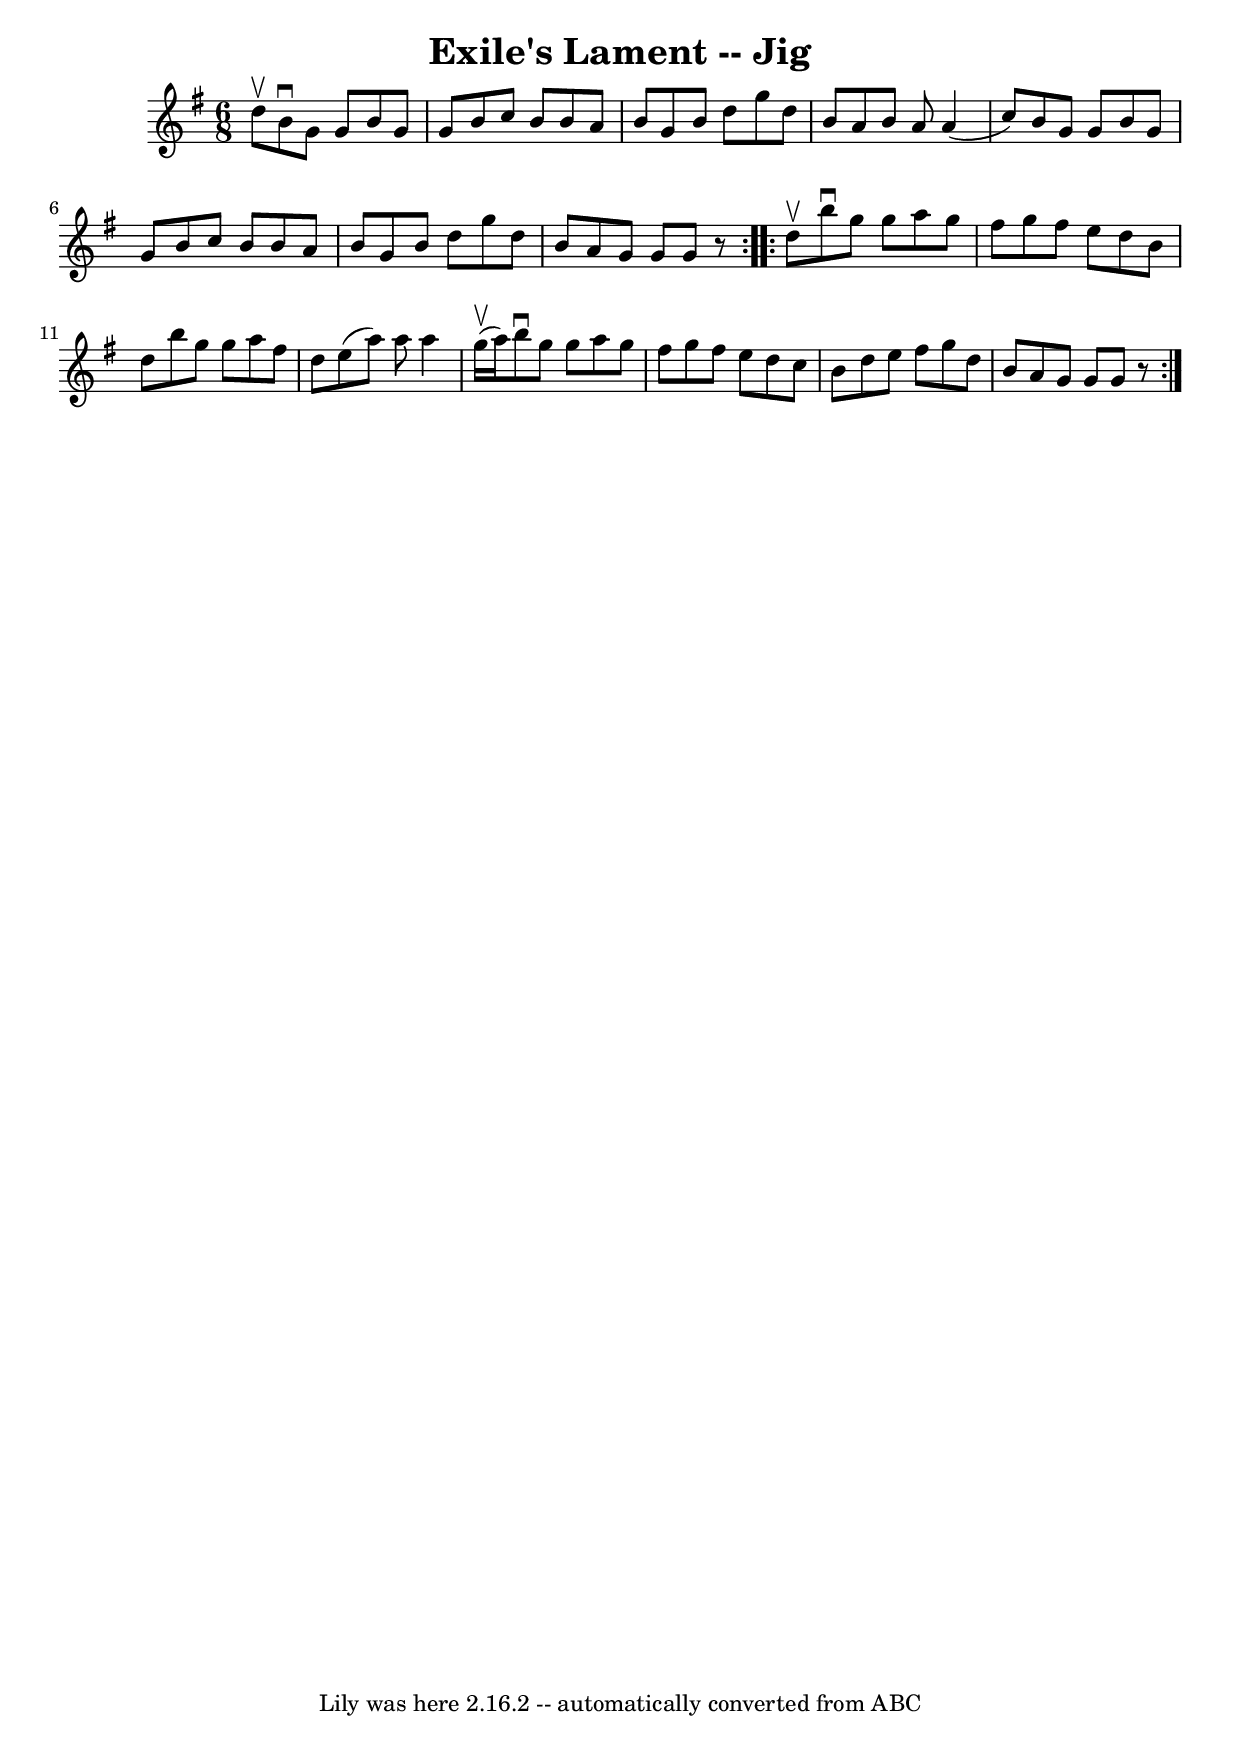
\version "2.16.2"
\include "Mammoth.ily"
\header {
  %% book = "Ryan's Mammoth Collection"
  crossRefNumber = "1"
  footnotes = ""
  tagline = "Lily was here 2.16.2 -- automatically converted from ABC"
  title = "Exile's Lament -- Jig"

}
voicedefault =  {



  \repeat volta 2 {

    \time 6/8 
    \key g \major
 d''8^\upbow |
    b'8^\downbow g'8 g'8    
    b'8 g'8 g'8  |
    b'8 c''8 b'8 b'8 a'8 b'8  |
    
    g'8 b'8 d''8 g''8 d''8 b'8  |
    a'8 b'8 a'8    
    a'4 (c''8) |
    b'8 g'8 g'8 b'8 g'8 g'8  |
    
    b'8 c''8 b'8 b'8 a'8 b'8  |
    g'8 b'8 d''8 g''8 
    d''8 b'8  |
    a'8 g'8 g'8 g'8    r8   
  } 
  \repeat volta 2 {
    
    d''8^\upbow |
    b''8^\downbow g''8 g''8 a''8 g''8    
    fis''8  |
    g''8 fis''8 e''8 d''8 b'8 d''8  |
    
    b''8 g''8 g''8 a''8 fis''8 d''8  |
    e''8 (a''8)   
    a''8 a''4 g''16^\upbow(a''16) |
    b''8^\downbow g''8   
    g''8 a''8 g''8 fis''8  |
    g''8 fis''8 e''8 d''8    
    c''8 b'8  |
    d''8 e''8 fis''8 g''8 d''8 b'8  |
    
    a'8 g'8 g'8 g'8    r8   
  }   

}

\score{
  <<

    \context Staff="default"
    {
      \voicedefault 
      
    }

  >>
  \layout {
    
  }
  \midi {
  }

}
